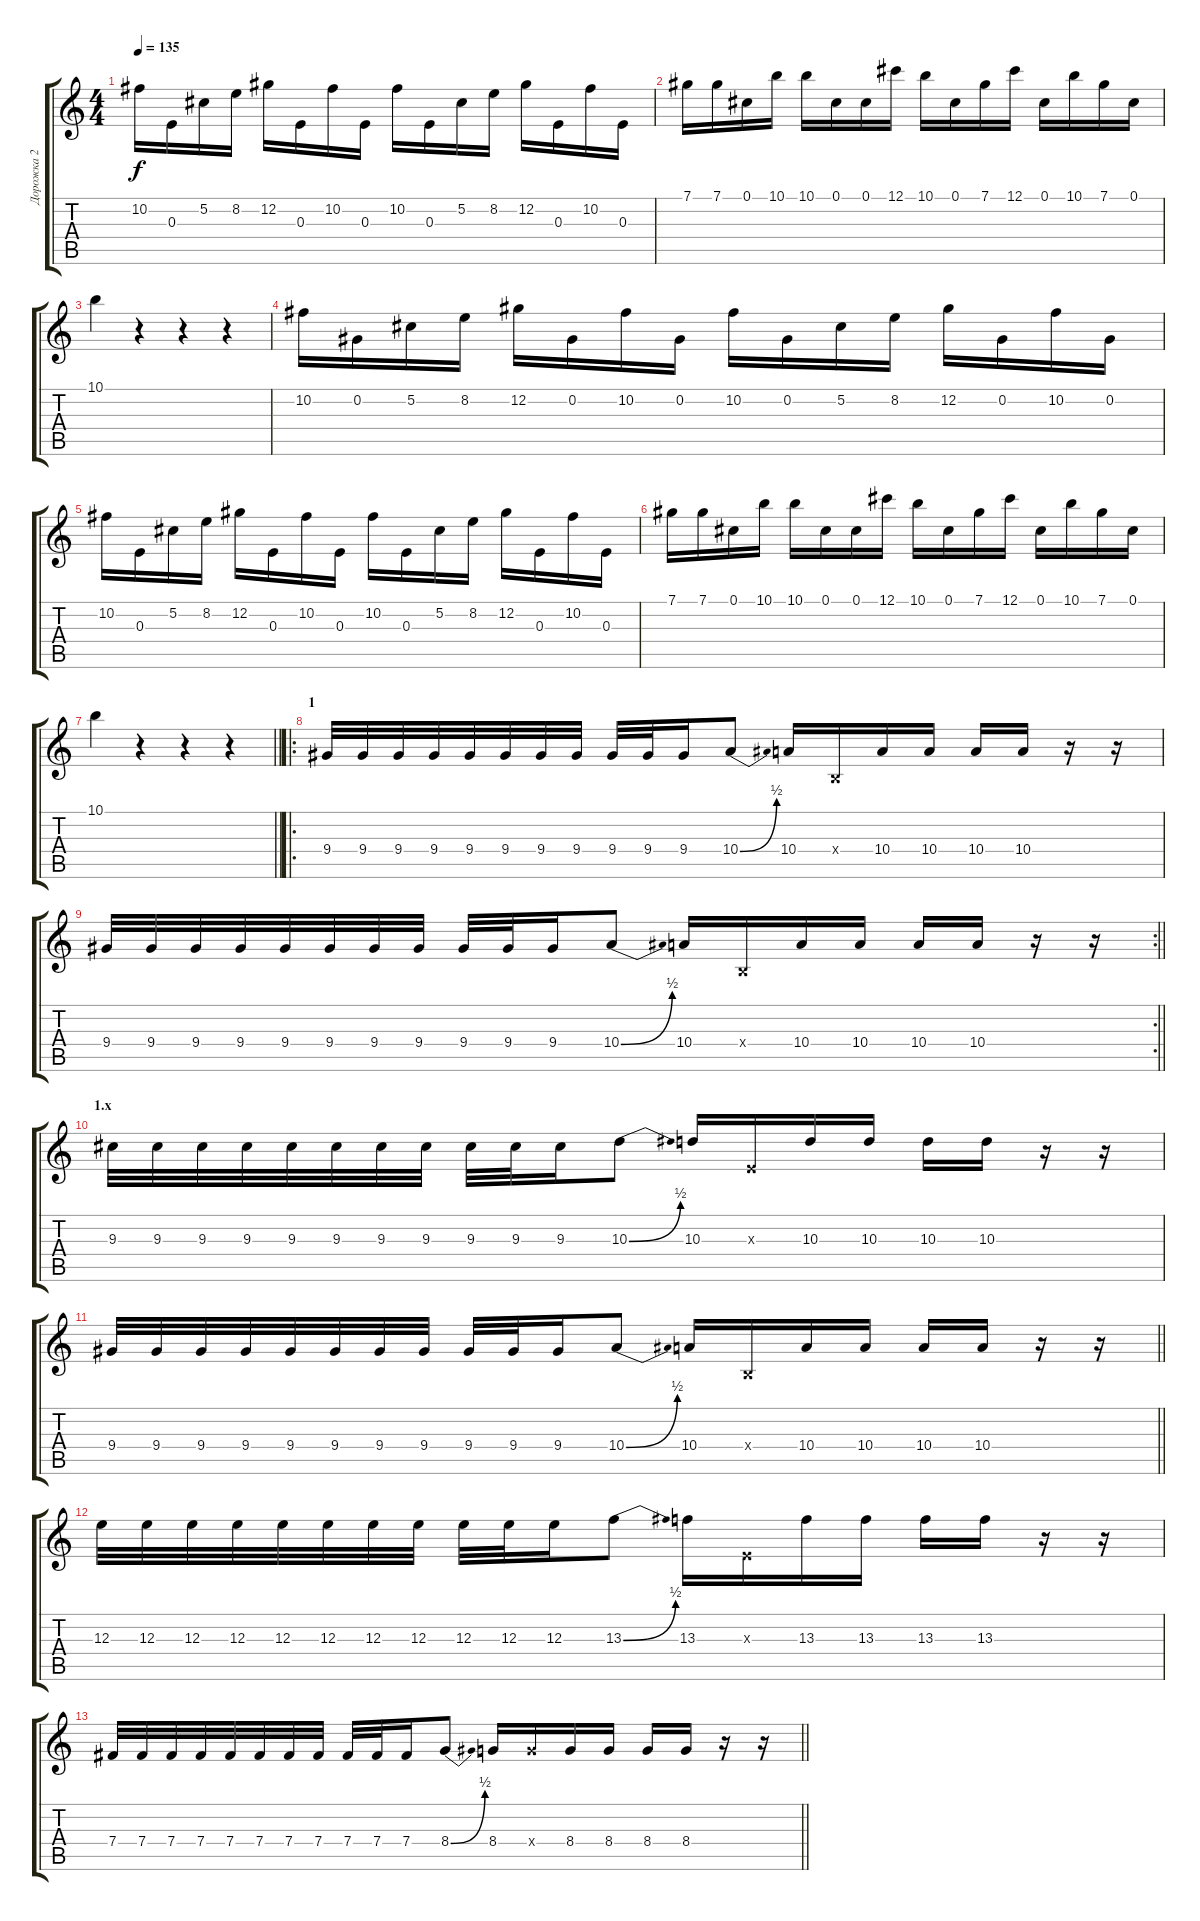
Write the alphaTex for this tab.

\track ("Дорожка 2" "Дорожка 2") {instrument distortionguitar}
\staff {score tabs}
\tuning (Db4 Ab3 E3 B2 Gb2 B1) {hide}
\ts (4 4)
\tempo 135
\clef g2
\ks c
10.2.16{dy f} 0.3.16 5.2.16 8.2.16 12.2.16 0.3.16 10.2.16 0.3.16 10.2.16 0.3.16 5.2.16 8.2.16 12.2.16 0.3.16 10.2.16 0.3.16 |
7.1.16 7.1.16 0.1.16 10.1.16 10.1.16 0.1.16 0.1.16 12.1.16 10.1.16 0.1.16 7.1.16 12.1.16 0.1.16 10.1.16 7.1.16 0.1.16 |
10.1.4 r.4 r.4 r.4 |
10.2.16 0.2.16 5.2.16 8.2.16 12.2.16 0.2.16 10.2.16 0.2.16 10.2.16 0.2.16 5.2.16 8.2.16 12.2.16 0.2.16 10.2.16 0.2.16 |
10.2.16 0.3.16 5.2.16 8.2.16 12.2.16 0.3.16 10.2.16 0.3.16 10.2.16 0.3.16 5.2.16 8.2.16 12.2.16 0.3.16 10.2.16 0.3.16 |
7.1.16 7.1.16 0.1.16 10.1.16 10.1.16 0.1.16 0.1.16 12.1.16 10.1.16 0.1.16 7.1.16 12.1.16 0.1.16 10.1.16 7.1.16 0.1.16 |
\barLineRight lightlight
10.1.4 r.4 r.4 r.4 |
\ro
\section ("" "1")
9.4.32 9.4.32 9.4.32 9.4.32 9.4.32 9.4.32 9.4.32 9.4.32 9.4.32 9.4.32 9.4.16 10.4{be (bend 0 0 60 2)}.8 10.4.16 0.4{x}.16 10.4.16 10.4.16 10.4.16 10.4.16 r.16 r.16 |
\rc 2
\barLineRight lightlight
9.4.32 9.4.32 9.4.32 9.4.32 9.4.32 9.4.32 9.4.32 9.4.32 9.4.32 9.4.32 9.4.16 10.4{be (bend 0 0 60 2)}.8 10.4.16 0.4{x}.16 10.4.16 10.4.16 10.4.16 10.4.16 r.16 r.16 |
\section ("" "1.x")
9.3.32 9.3.32 9.3.32 9.3.32 9.3.32 9.3.32 9.3.32 9.3.32 9.3.32 9.3.32 9.3.16 10.3{be (bend 0 0 60 2)}.8 10.3.16 0.3{x}.16 10.3.16 10.3.16 10.3.16 10.3.16 r.16 r.16 |
\barLineRight lightlight
9.4.32 9.4.32 9.4.32 9.4.32 9.4.32 9.4.32 9.4.32 9.4.32 9.4.32 9.4.32 9.4.16 10.4{be (bend 0 0 60 2)}.8 10.4.16 0.4{x}.16 10.4.16 10.4.16 10.4.16 10.4.16 r.16 r.16 |
12.3.32 12.3.32 12.3.32 12.3.32 12.3.32 12.3.32 12.3.32 12.3.32 12.3.32 12.3.32 12.3.16 13.3{be (bend 0 0 60 2)}.8 13.3.16 0.3{x}.16 13.3.16 13.3.16 13.3.16 13.3.16 r.16 r.16 |
\barLineRight lightlight
7.4.32 7.4.32 7.4.32 7.4.32 7.4.32 7.4.32 7.4.32 7.4.32 7.4.32 7.4.32 7.4.16 8.4{be (bend 0 0 60 2)}.8 8.4.16 8.4{x}.16 8.4.16 8.4.16 8.4.16 8.4.16 r.16 r.16
